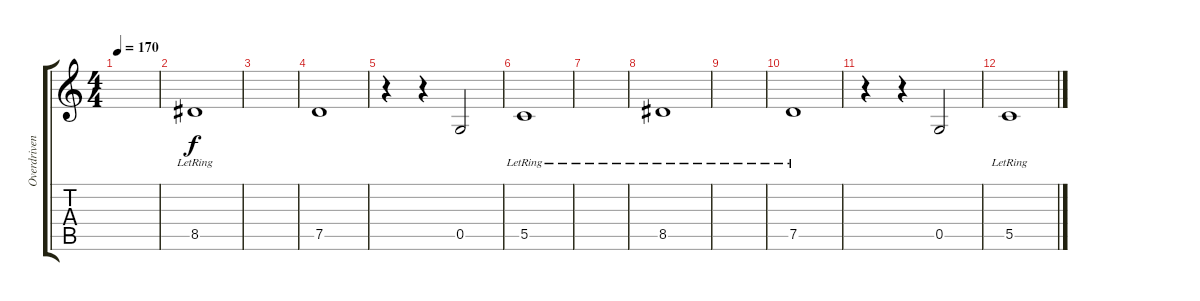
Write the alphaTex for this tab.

\track ("Overdriven Guitar" "Overdriven") {instrument overdrivenguitar}
\staff {score tabs}
\tuning (D4 A3 F3 C3 G2 D2) {hide}
\ts (4 4)
\tempo 170
\clef g2
\ks c
|
8.5{lr}.1 |
|
7.5.1 |
r.4 r.4 0.5.2 |
5.5{lr}.1 |
|
8.5{lr}.1 |
|
7.5{lr}.1 |
r.4 r.4 0.5.2 |
5.5{lr}.1
